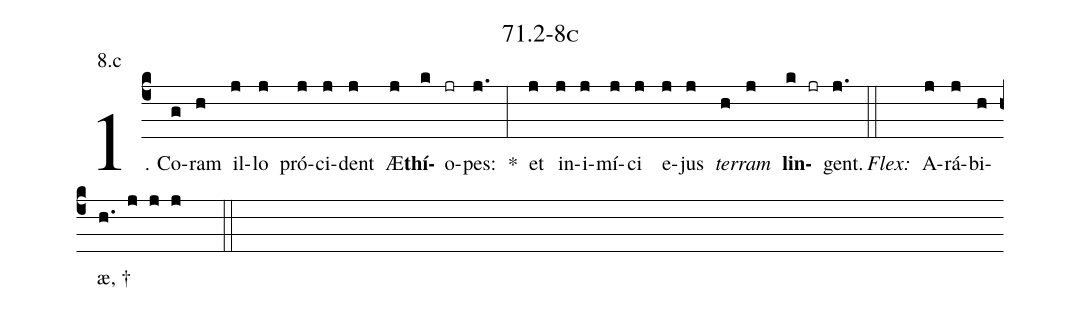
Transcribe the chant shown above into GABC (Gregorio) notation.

name: 71.2-8c;
annotation: 8.c;
%%
(c4)1. Co(g)ram(h) il(j)lo(j) pró(j)ci(j)dent(j) Æ(j)<b>thí</b>(k)o(jr)pes:(j.) *(:) et(j) in(j)i(j)mí(j)ci(j) e(j)jus(j) <i>ter</i>(h)<i>ram</i>(j) <b>lin</b>(k jr)gent.(j.) (::)
<i>Flex:</i>()  A(j)rá(j)bi(h)æ, †(h. j j j  ::)

%E(j) u(j) o(h) u(j) a(k) e.(j.) (::)
